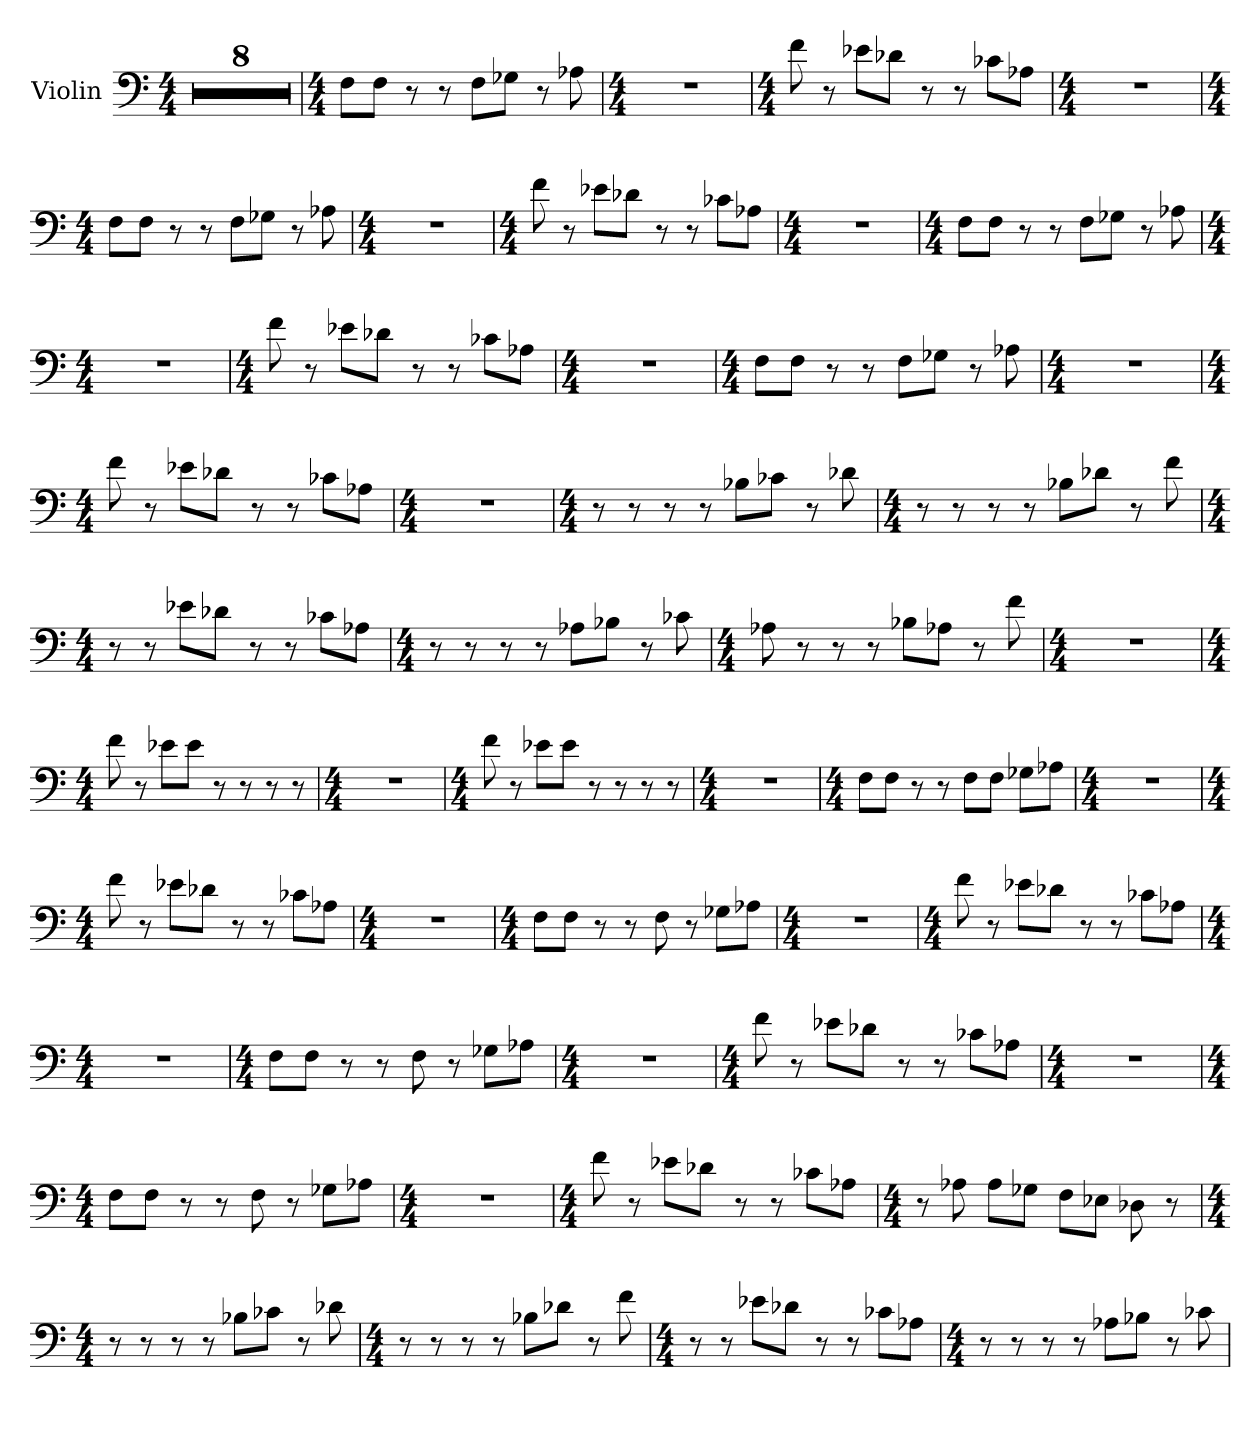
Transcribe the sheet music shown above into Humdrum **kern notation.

**kern
*part1
*staff1
*I"Violin
*I'Vln
*M4/4
=
1r
=
*M4/4
1r
=
*M4/4
1r
=
*M4/4
1r
=
*M4/4
1r
=
*M4/4
1r
=
*M4/4
1r
=
*M4/4
1r
=
*M4/4
8FL
8FJ
8r
8r
8FL
8G-XJ
8r
8A-X
=
*M4/4
1r
=
*M4/4
8f
8r
8e-XL
8d-XJ
8r
8r
8c-XL
8A-XJ
=
*M4/4
1r
=
*M4/4
8FL
8FJ
8r
8r
8FL
8G-XJ
8r
8A-X
=
*M4/4
1r
=
*M4/4
8f
8r
8e-XL
8d-XJ
8r
8r
8c-XL
8A-XJ
=
*M4/4
1r
=
*M4/4
8FL
8FJ
8r
8r
8FL
8G-XJ
8r
8A-X
=
*M4/4
1r
=
*M4/4
8f
8r
8e-XL
8d-XJ
8r
8r
8c-XL
8A-XJ
=
*M4/4
1r
=
*M4/4
8FL
8FJ
8r
8r
8FL
8G-XJ
8r
8A-X
=
*M4/4
1r
=
*M4/4
8f
8r
8e-XL
8d-XJ
8r
8r
8c-XL
8A-XJ
=
*M4/4
1r
=
*M4/4
8r
8r
8r
8r
8B-XL
8c-XJ
8r
8d-X
=
*M4/4
8r
8r
8r
8r
8B-XL
8d-XJ
8r
8f
=
*M4/4
8r
8r
8e-XL
8d-XJ
8r
8r
8c-XL
8A-XJ
=
*M4/4
8r
8r
8r
8r
8A-XL
8B-XJ
8r
8c-X
=
*M4/4
8A-X
8r
8r
8r
8B-XL
8A-XJ
8r
8f
=
*M4/4
1r
=
*M4/4
8f
8r
8e-XL
8e-J
8r
8r
8r
8r
=
*M4/4
1r
=
*M4/4
8f
8r
8e-XL
8e-J
8r
8r
8r
8r
=
*M4/4
1r
=
*M4/4
8FL
8FJ
8r
8r
8FL
8FJ
8G-XL
8A-XJ
=
*M4/4
1r
=
*M4/4
8f
8r
8e-XL
8d-XJ
8r
8r
8c-XL
8A-XJ
=
*M4/4
1r
=
*M4/4
8FL
8FJ
8r
8r
8F
8r
8G-XL
8A-XJ
=
*M4/4
1r
=
*M4/4
8f
8r
8e-XL
8d-XJ
8r
8r
8c-XL
8A-XJ
=
*M4/4
1r
=
*M4/4
8FL
8FJ
8r
8r
8F
8r
8G-XL
8A-XJ
=
*M4/4
1r
=
*M4/4
8f
8r
8e-XL
8d-XJ
8r
8r
8c-XL
8A-XJ
=
*M4/4
1r
=
*M4/4
8FL
8FJ
8r
8r
8F
8r
8G-XL
8A-XJ
=
*M4/4
1r
=
*M4/4
8f
8r
8e-XL
8d-XJ
8r
8r
8c-XL
8A-XJ
=
*M4/4
8r
8A-X
8A-L
8G-XJ
8FL
8E-XJ
8D-X
8r
=
*M4/4
8r
8r
8r
8r
8B-XL
8c-XJ
8r
8d-X
=
*M4/4
8r
8r
8r
8r
8B-XL
8d-XJ
8r
8f
=
*M4/4
8r
8r
8e-XL
8d-XJ
8r
8r
8c-XL
8A-XJ
=
*M4/4
8r
8r
8r
8r
8A-XL
8B-XJ
8r
8c-X
=
*-
